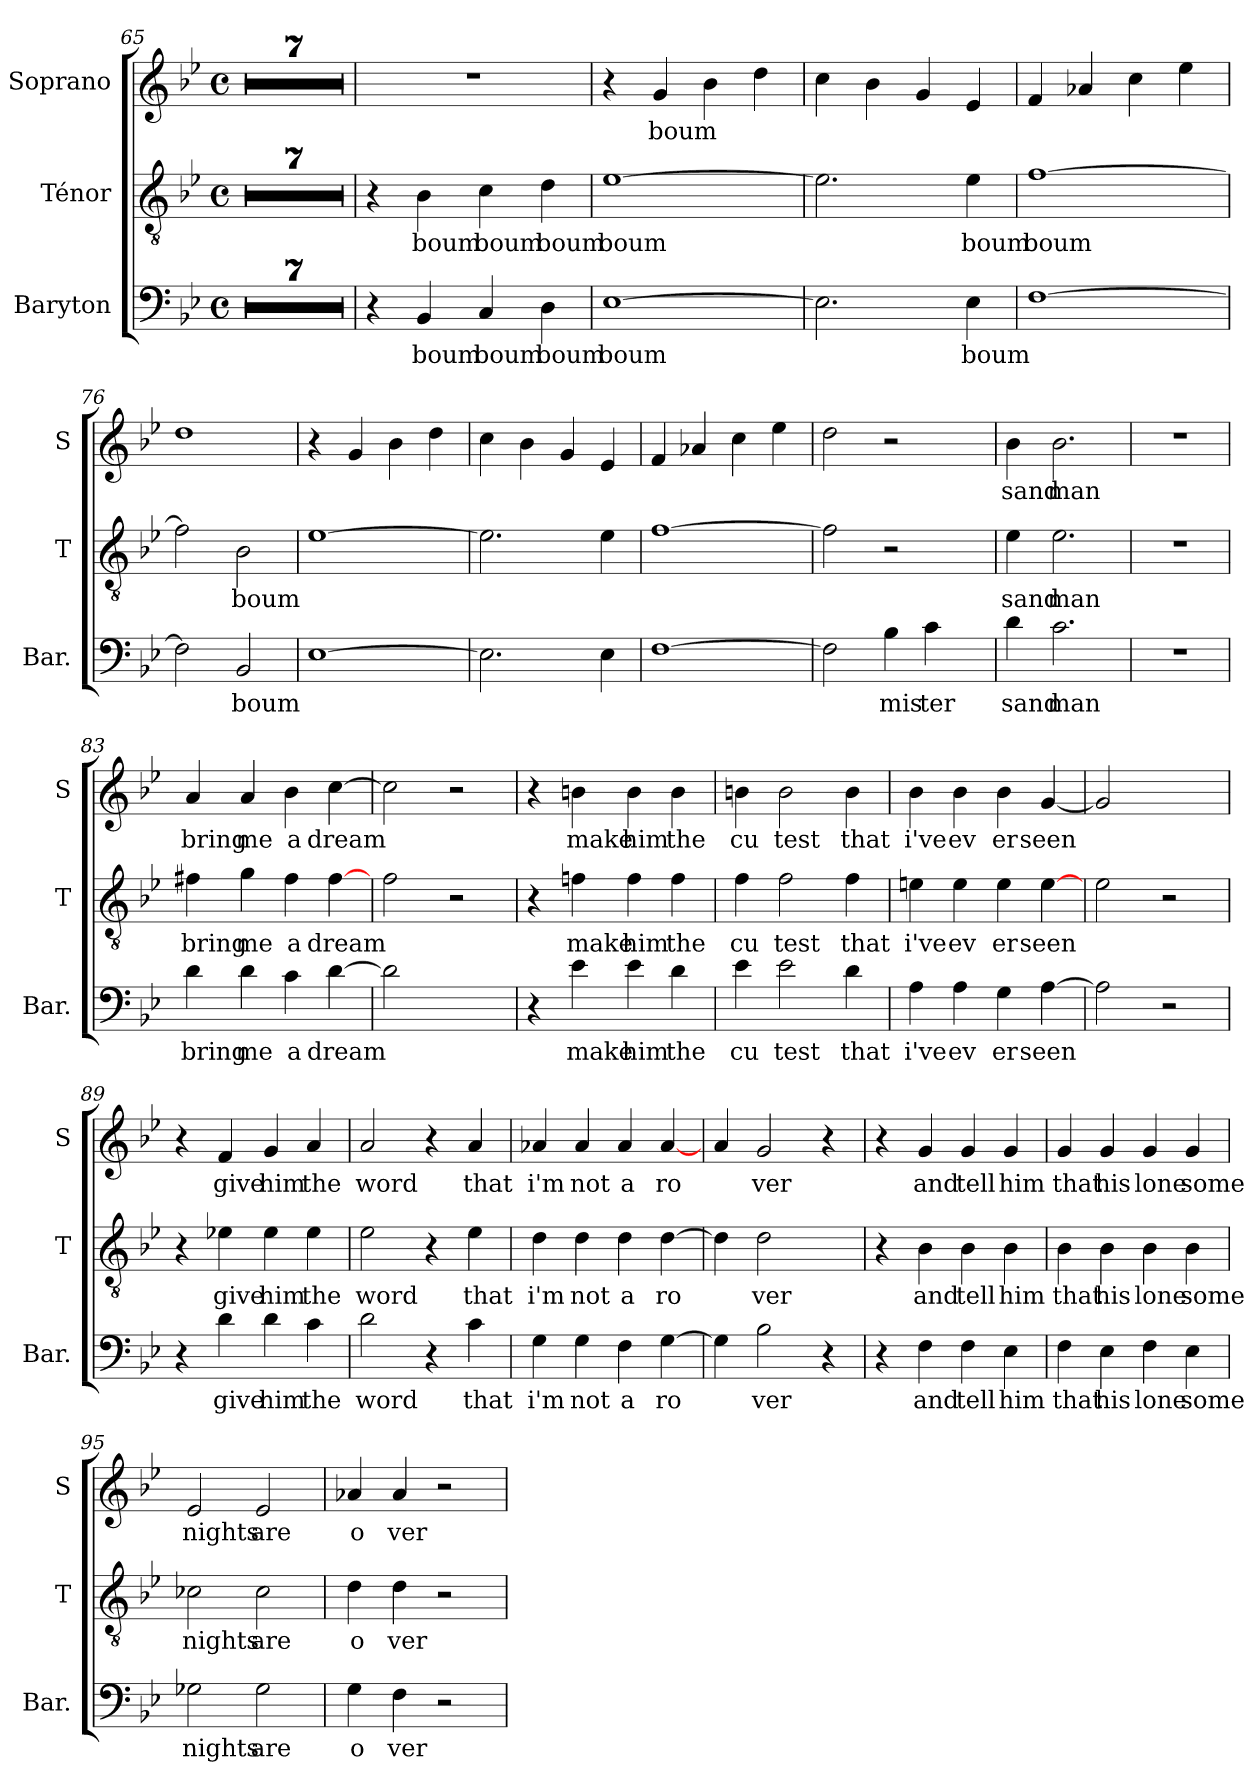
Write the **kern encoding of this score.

**kern	**text	**kern	**text	**kern	**text
*part3	*part3	*part2	*part2	*part1	*part1
*staff3	*staff3	*staff2	*staff2	*staff1	*staff1
*I"Baryton	*	*I"Ténor	*	*I"Soprano	*
*I'Bar.	*	*I'T	*	*I'S	*
*clefF4	*	*clefGv2	*	*clefG2	*
*k[b-e-]	*	*k[b-e-]	*	*k[b-e-]	*
*B-:	*	*B-:	*	*B-:	*
*M4/4	*	*M4/4	*	*M4/4	*
*met(c)	*	*met(c)	*	*met(c)	*
=65	=65	=65	=65	=65	=65
1r	.	1r	.	1r	.
=66	=66	=66	=66	=66	=66
1r	.	1r	.	1r	.
=67	=67	=67	=67	=67	=67
1r	.	1r	.	1r	.
=68	=68	=68	=68	=68	=68
1r	.	1r	.	1r	.
=69	=69	=69	=69	=69	=69
1r	.	1r	.	1r	.
=70	=70	=70	=70	=70	=70
1r	.	1r	.	1r	.
=71	=71	=71	=71	=71	=71
1r	.	1r	.	1r	.
=72	=72	=72	=72	=72	=72
4r	.	4r	.	1r	.
!	!LO:LY:b	!	!LO:LY:b	!	!
4BB-/	boum	4B-\	boum	.	.
!	!LO:LY:b	!	!LO:LY:b	!	!
4C/	boum	4c\	boum	.	.
!	!LO:LY:b	!	!LO:LY:b	!	!
4D\	boum	4d\	boum	.	.
!!LO:LB:g=z
=73	=73	=73	=73	=73	=73
!	!LO:LY:b	!	!LO:LY:b	!	!
[1E-	boum	[1e-	boum	4r	.
!	!	!	!	!	!LO:LY:b
.	.	.	.	4g/	boum
.	.	.	.	4b-\	.
.	.	.	.	4dd\	.
=74	=74	=74	=74	=74	=74
2.E-\]	.	2.e-\]	.	4cc\	.
.	.	.	.	4b-\	.
.	.	.	.	4g/	.
!	!LO:LY:b	!	!LO:LY:b	!	!
4E-\	boum	4e-\	boum	4e-/	.
=75	=75	=75	=75	=75	=75
!	!	!	!LO:LY:b	!	!
[1F	.	[1f	boum	4f/	.
.	.	.	.	4a-X/	.
.	.	.	.	4cc\	.
.	.	.	.	4ee-\	.
=76	=76	=76	=76	=76	=76
2F\]	.	2f\]	.	1dd	.
!	!LO:LY:b	!	!LO:LY:b	!	!
2BB-/	boum	2B-\	boum	.	.
!!LO:LB:g=z
=77	=77	=77	=77	=77	=77
[1E-	.	[1e-	.	4r	.
.	.	.	.	4g/	.
.	.	.	.	4b-\	.
.	.	.	.	4dd\	.
=78	=78	=78	=78	=78	=78
2.E-\]	.	2.e-\]	.	4cc\	.
.	.	.	.	4b-\	.
.	.	.	.	4g/	.
4E-\	.	4e-\	.	4e-/	.
=79	=79	=79	=79	=79	=79
[1F	.	[1f	.	4f/	.
.	.	.	.	4a-X/	.
.	.	.	.	4cc\	.
.	.	.	.	4ee-\	.
=80	=80	=80	=80	=80	=80
2F\]	.	2f\]	.	2dd\	.
!	!LO:LY:b	!	!	!	!
4B-\	mis	2r	.	2r	.
!	!LO:LY:b	!	!	!	!
4c\	ter	.	.	.	.
!!LO:PB:g=z
=81	=81	=81	=81	=81	=81
!	!LO:LY:b	!	!LO:LY:b	!	!LO:LY:b
4d\	sand	4e-\	sand	4b-\	sand
!	!LO:LY:b	!	!LO:LY:b	!	!LO:LY:b
2.c\	man	2.e-\	man	2.b-\	man
=82	=82	=82	=82	=82	=82
1r	.	1r	.	1r	.
=83	=83	=83	=83	=83	=83
!	!LO:LY:b	!	!LO:LY:b	!	!LO:LY:b
4d\	bring	4f#X\	bring	4a/	bring
!	!LO:LY:b	!	!LO:LY:b	!	!LO:LY:b
4d\	me	4g\	me	4a/	me
!	!LO:LY:b	!	!LO:LY:b	!	!LO:LY:b
4c\	a	4f#\	a	4b-\	a
!	!LO:LY:b	!	!LO:LY:b	!	!LO:LY:b
[4d\	dream	[4f#\	dream	[4cc\	dream
=84	=84	=84	=84	=84	=84
2d\]	.	2f\	.	2cc\]	.
2ryy	.	2r	.	2r	.
!!LO:LB:g=z
=85	=85	=85	=85	=85	=85
4r	.	4r	.	4r	.
!	!LO:LY:b	!	!LO:LY:b	!	!LO:LY:b
4e-\	make	4fn\	make	4bn\	make
!	!LO:LY:b	!	!LO:LY:b	!	!LO:LY:b
4e-\	him	4f\	him	4b\	him
!	!LO:LY:b	!	!LO:LY:b	!	!LO:LY:b
4d\	the	4f\	the	4b\	the
=86	=86	=86	=86	=86	=86
!	!LO:LY:b	!	!LO:LY:b	!	!LO:LY:b
4e-\	cu	4f\	cu	4bn\	cu
!	!LO:LY:b	!	!LO:LY:b	!	!LO:LY:b
2e-\	test	2f\	test	2b\	test
!	!LO:LY:b	!	!LO:LY:b	!	!LO:LY:b
4d\	that	4f\	that	4b\	that
=87	=87	=87	=87	=87	=87
!	!LO:LY:b	!	!LO:LY:b	!	!LO:LY:b
4A\	i've	4en\	i've	4b-\	i've
!	!LO:LY:b	!	!LO:LY:b	!	!LO:LY:b
4A\	ev	4e\	ev	4b-\	ev
!	!LO:LY:b	!	!LO:LY:b	!	!LO:LY:b
4G\	er	4e\	er	4b-\	er
!	!LO:LY:b	!	!LO:LY:b	!	!LO:LY:b
[4A\	seen	[4e\	seen	[4g/	seen
=88	=88	=88	=88	=88	=88
2A\]	.	2e-\	.	2g/]	.
2r	.	2r	.	2ryy	.
!!LO:LB:g=z
=89	=89	=89	=89	=89	=89
4r	.	4r	.	4r	.
!	!LO:LY:b	!	!LO:LY:b	!	!LO:LY:b
4d\	give	4e-X\	give	4f/	give
!	!LO:LY:b	!	!LO:LY:b	!	!LO:LY:b
4d\	him	4e-\	him	4g/	him
!	!LO:LY:b	!	!LO:LY:b	!	!LO:LY:b
4c\	the	4e-\	the	4a/	the
=90	=90	=90	=90	=90	=90
!	!LO:LY:b	!	!LO:LY:b	!	!LO:LY:b
2d\	word	2e-\	word	2a/	word
4r	.	4r	.	4r	.
!	!LO:LY:b	!	!LO:LY:b	!	!LO:LY:b
4c\	that	4e-\	that	4a/	that
=91	=91	=91	=91	=91	=91
!	!LO:LY:b	!	!LO:LY:b	!	!LO:LY:b
4G\	i'm	4d\	i'm	4a-X/	i'm
!	!LO:LY:b	!	!LO:LY:b	!	!LO:LY:b
4G\	not	4d\	not	4a-/	not
!	!LO:LY:b	!	!LO:LY:b	!	!LO:LY:b
4F\	a	4d\	a	4a-/	a
!	!LO:LY:b	!	!LO:LY:b	!	!LO:LY:b
[4G\	ro	[4d\	ro	[4a-/	ro
=92	=92	=92	=92	=92	=92
4G\]	.	4d\]	.	4a/	.
!	!LO:LY:b	!	!LO:LY:b	!	!LO:LY:b
2B-\	ver	2d\	ver	2g/	ver
4r	.	4ryy	.	4r	.
!!LO:PB:g=z
=93	=93	=93	=93	=93	=93
4r	.	4r	.	4r	.
!	!LO:LY:b	!	!LO:LY:b	!	!LO:LY:b
4F\	and	4B-\	and	4g/	and
!	!LO:LY:b	!	!LO:LY:b	!	!LO:LY:b
4F\	tell	4B-\	tell	4g/	tell
!	!LO:LY:b	!	!LO:LY:b	!	!LO:LY:b
4E-\	him	4B-\	him	4g/	him
=94	=94	=94	=94	=94	=94
!	!LO:LY:b	!	!LO:LY:b	!	!LO:LY:b
4F\	that	4B-\	that	4g/	that
!	!LO:LY:b	!	!LO:LY:b	!	!LO:LY:b
4E-\	his	4B-\	his	4g/	his
!	!LO:LY:b	!	!LO:LY:b	!	!LO:LY:b
4F\	lone	4B-\	lone	4g/	lone
!	!LO:LY:b	!	!LO:LY:b	!	!LO:LY:b
4E-\	some	4B-\	some	4g/	some
=95	=95	=95	=95	=95	=95
!	!LO:LY:b	!	!LO:LY:b	!	!LO:LY:b
2G-X\	nights	2c-X\	nights	2e-/	nights
!	!LO:LY:b	!	!LO:LY:b	!	!LO:LY:b
2G-\	are	2c-\	are	2e-/	are
=96	=96	=96	=96	=96	=96
!	!LO:LY:b	!	!LO:LY:b	!	!LO:LY:b
4G\	o	4d\	o	4a-X/	o
!	!LO:LY:b	!	!LO:LY:b	!	!LO:LY:b
4F\	ver	4d\	ver	4a-/	ver
2r	.	2r	.	2r	.
=	=	=	=	=	=
*-	*-	*-	*-	*-	*-
